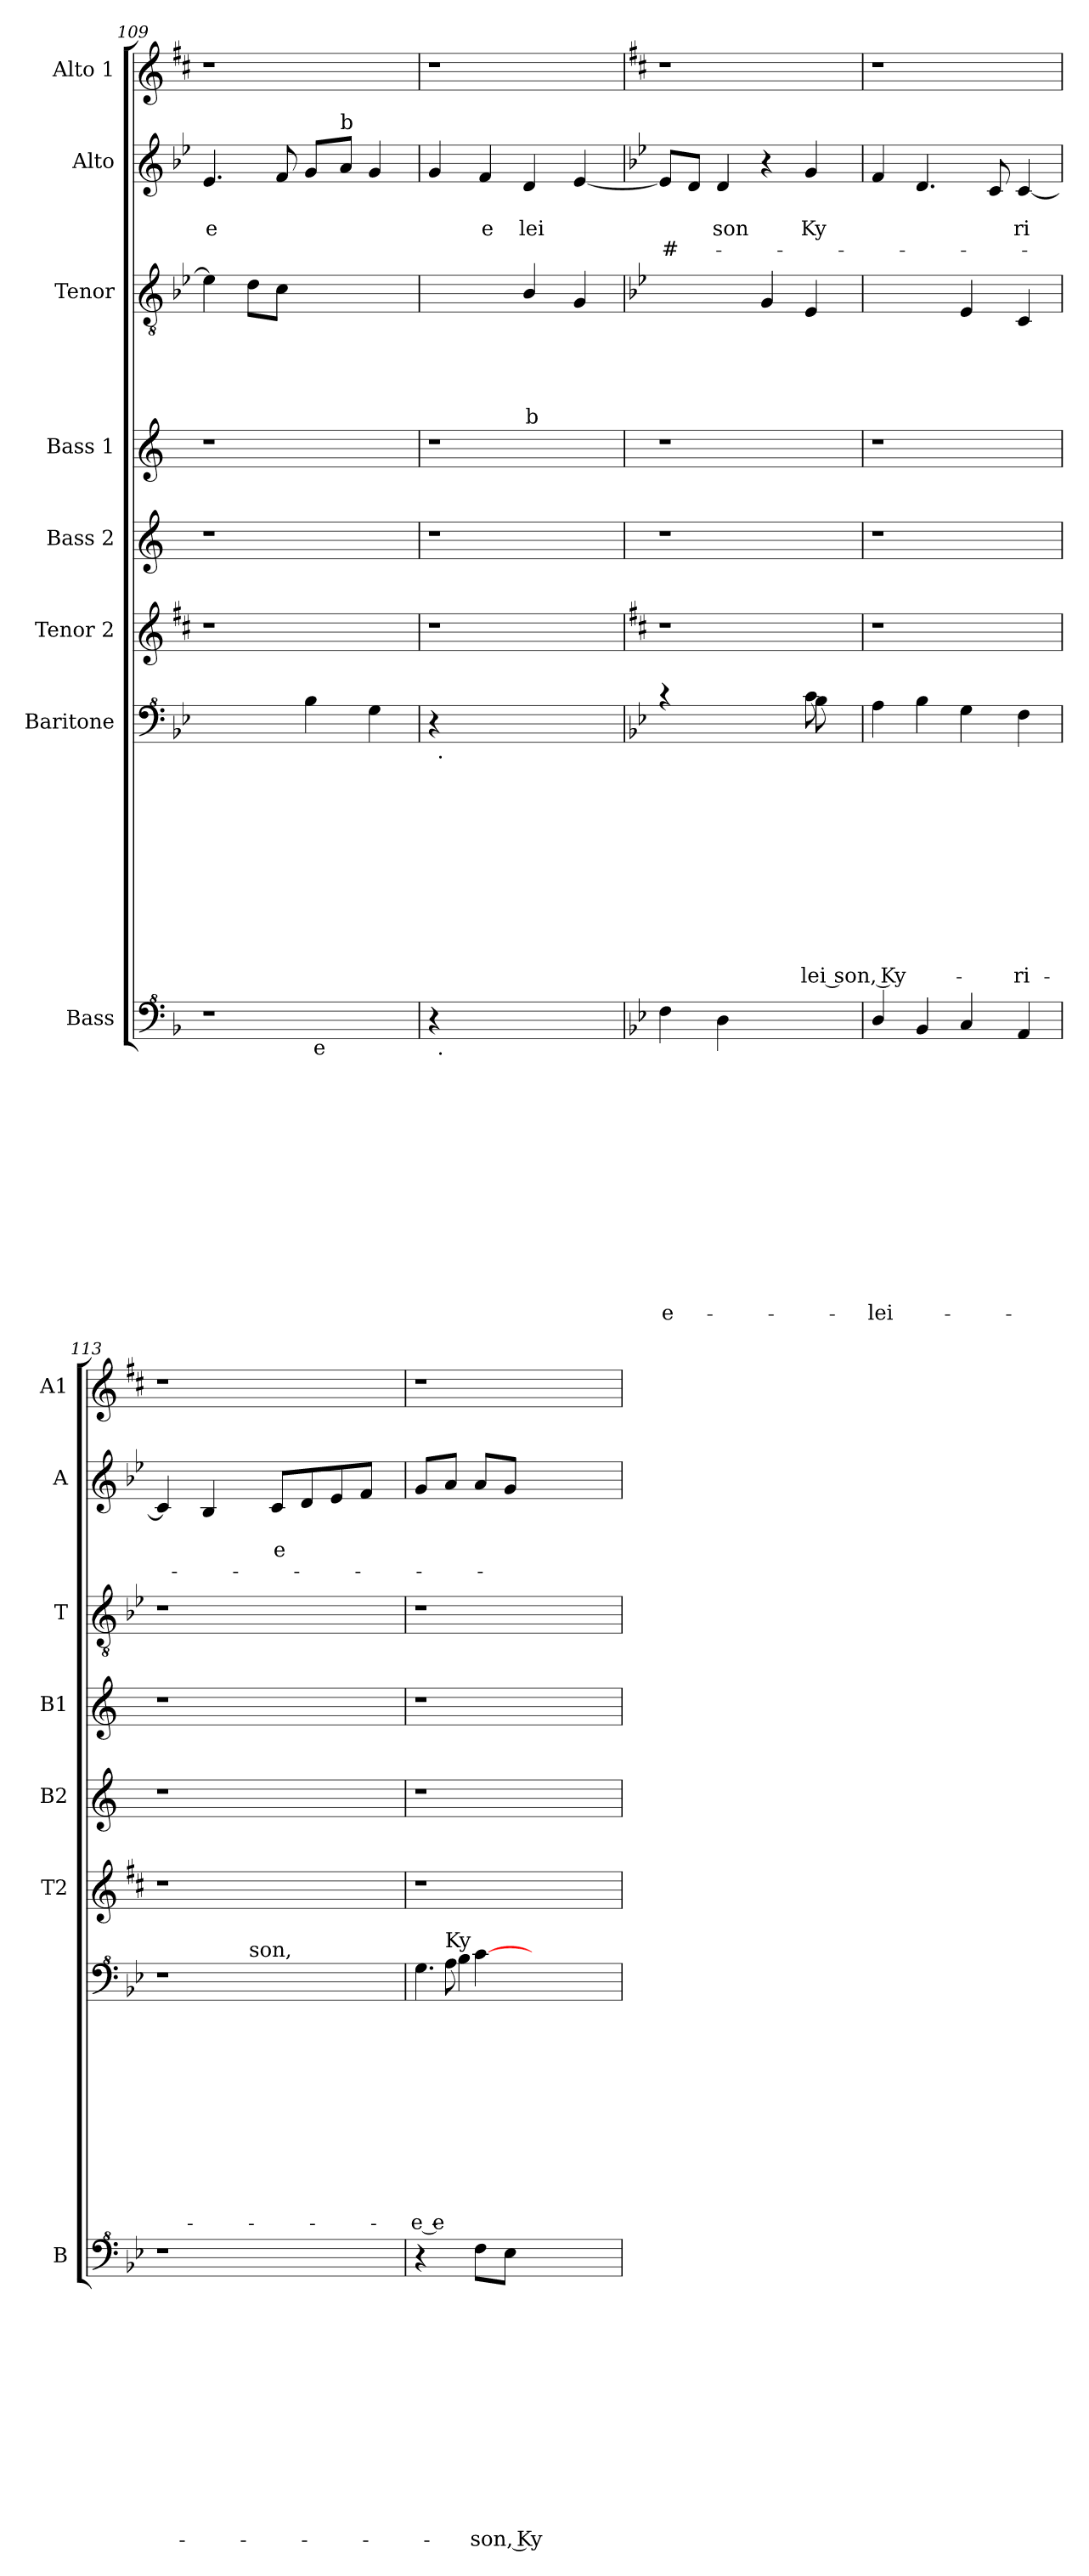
**kern	**text	**text	**text	**text	**text	**text	**text	**text	**text	**text	**text	**text	**text	**kern	**text	**text	**text	**text	**text	**text	**text	**text	**text	**text	**text	**kern	**kern	**kern	**kern	**text	**text	**text	**text	**text	**kern	**text	**text	**text	**kern
*part8	*part8	*part8	*part8	*part8	*part8	*part8	*part8	*part8	*part8	*part8	*part8	*part8	*part8	*part7	*part7	*part7	*part7	*part7	*part7	*part7	*part7	*part7	*part7	*part7	*part7	*part6	*part5	*part4	*part3	*part3	*part3	*part3	*part3	*part3	*part2	*part2	*part2	*part2	*part1
*staff8	*staff8	*staff8	*staff8	*staff8	*staff8	*staff8	*staff8	*staff8	*staff8	*staff8	*staff8	*staff8	*staff8	*staff7	*staff7	*staff7	*staff7	*staff7	*staff7	*staff7	*staff7	*staff7	*staff7	*staff7	*staff7	*staff6	*staff5	*staff4	*staff3	*staff3	*staff3	*staff3	*staff3	*staff3	*staff2	*staff2	*staff2	*staff2	*staff1
*I"Bass	*	*	*	*	*	*	*	*	*	*	*	*	*	*I"Baritone	*	*	*	*	*	*	*	*	*	*	*	*I"Tenor 2	*I"Bass 2	*I"Bass 1	*I"Tenor	*	*	*	*	*	*I"Alto	*	*	*	*I"Alto 1
*I'B	*	*	*	*	*	*	*	*	*	*	*	*	*	*	*	*	*	*	*	*	*	*	*	*	*	*I'T2	*I'B2	*I'B1	*I'T	*	*	*	*	*	*I'A	*	*	*	*I'A1
*clefF^4	*	*	*	*	*	*	*	*	*	*	*	*	*	*clefF^4	*	*	*	*	*	*	*	*	*	*	*	*clefG2	*clefG2	*clefG2	*clefGv2	*	*	*	*	*	*clefG2	*	*	*	*clefG2
*	*	*	*	*	*	*	*	*	*	*	*	*	*	*	*	*	*	*	*	*	*	*	*	*	*	*ITrd1c2	*	*	*ITrd1c2	*	*	*	*	*	*ITrd1c2	*	*	*	*ITrd1c2
*k[b-]	*	*	*	*	*	*	*	*	*	*	*	*	*	*k[b-e-]	*	*	*	*	*	*	*	*	*	*	*	*k[]	*k[]	*k[]	*k[b-e-a-d-]	*	*	*	*	*	*k[b-e-a-d-]	*	*	*	*k[]
*F:	*	*	*	*	*	*	*	*	*	*	*	*	*	*B-:	*	*	*	*	*	*	*	*	*	*	*	*C:	*C:	*C:	*A-:	*	*	*	*	*	*A-:	*	*	*	*C:
=109	=109	=109	=109	=109	=109	=109	=109	=109	=109	=109	=109	=109	=109	=109	=109	=109	=109	=109	=109	=109	=109	=109	=109	=109	=109	=109	=109	=109	=109	=109	=109	=109	=109	=109	=109	=109	=109	=109	=109
!LO:TX:b:t=ri	!	!	!	!	!	!	!	!	!	!	!	!	!	!	!	!	!	!	!	!	!	!	!	!	!	!	!	!	!	!	!	!	!	!	!	!	!	!	!
!	!	!	!	!	!	!	!	!	!	!	!	!	!	!	!	!	!	!	!	!	!	!	!	!	!	!	!	!	!	!	!	!	!	!	!	!	!LO:LY:b	!	!
*^	*	*	*	*	*	*	*	*	*	*	*	*	*	*	*	*	*	*	*	*	*	*	*	*	*	*	*	*	*	*	*	*	*	*	*	*	*	*	*
1r	2ryy	.	.	.	.	.	.	.	.	.	.	.	.	.	2ryy	.	.	.	.	.	.	.	.	.	.	.	1r	1r	1r	4d-\]	.	.	.	.	.	4.d-/	.	e	.	1r
.	.	.	.	.	.	.	.	.	.	.	.	.	.	.	.	.	.	.	.	.	.	.	.	.	.	.	.	.	.	8c\L	.	.	.	.	.	.	.	.	.	.
.	.	.	.	.	.	.	.	.	.	.	.	.	.	.	.	.	.	.	.	.	.	.	.	.	.	.	.	.	.	8B-\J	.	.	.	.	.	8e-/	.	.	.	.
.	64ryy	.	.	.	.	.	.	.	.	.	.	.	.	.	4b-\	.	.	.	.	.	.	.	.	.	.	.	.	.	.	2ryy	.	.	.	.	.	8f/L	.	.	.	.
!	!LO:TX:b:t=e	!	!	!	!	!	!	!	!	!	!	!	!	!	!	!	!	!	!	!	!	!	!	!	!	!	!	!	!	!	!	!	!	!	!	!	!	!	!	!
.	4ryy	.	.	.	.	.	.	.	.	.	.	.	.	.	.	.	.	.	.	.	.	.	.	.	.	.	.	.	.	.	.	.	.	.	.	.	.	.	.	.
!	!	!	!	!	!	!	!	!	!	!	!	!	!	!	!	!	!	!	!	!	!	!	!	!	!	!	!	!	!	!	!	!	!	!	!	!LO:TX:a:t=b	!	!	!	!
.	.	.	.	.	.	.	.	.	.	.	.	.	.	.	.	.	.	.	.	.	.	.	.	.	.	.	.	.	.	.	.	.	.	.	.	8g/J	.	.	.	.
.	.	.	.	.	.	.	.	.	.	.	.	.	.	.	4g\	.	.	.	.	.	.	.	.	.	.	.	.	.	.	.	.	.	.	.	.	4f/	.	.	.	.
.	8...ryy	.	.	.	.	.	.	.	.	.	.	.	.	.	.	.	.	.	.	.	.	.	.	.	.	.	.	.	.	.	.	.	.	.	.	.	.	.	.	.
!!LO:LB:g=z
=110	=110	=110	=110	=110	=110	=110	=110	=110	=110	=110	=110	=110	=110	=110	=110	=110	=110	=110	=110	=110	=110	=110	=110	=110	=110	=110	=110	=110	=110	=110	=110	=110	=110	=110	=110	=110	=110	=110	=110	=110
*	*	*	*	*	*	*	*	*	*	*	*	*	*	*	*^	*	*	*	*	*	*	*	*	*	*	*	*	*	*	*	*	*	*	*	*	*	*	*	*	*
4r	64ryy	.	.	.	.	.	.	.	.	.	.	.	.	.	4r	64ryy	.	.	.	.	.	.	.	.	.	.	.	1r	1r	1r	2ryy	.	.	.	.	.	4f/	.	.	.	1r
!	!	!	!	!	!	!	!	!	!	!	!	!	!	!	!	!LO:TX:b:t=.	!	!	!	!	!	!	!	!	!	!	!	!	!	!	!	!	!	!	!	!	!	!	!	!	!
!	!LO:TX:b:t=.	!	!	!	!	!	!	!	!	!	!	!	!	!	!	!	!	!	!	!	!	!	!	!	!	!	!	!	!	!	!	!	!	!	!	!	!	!	!	!	!
.	2ryy	.	.	.	.	.	.	.	.	.	.	.	.	.	.	2ryy	.	.	.	.	.	.	.	.	.	.	.	.	.	.	.	.	.	.	.	.	.	.	.	.	.
!	!	!	!	!	!	!	!	!	!	!	!	!	!	!	!	!	!	!	!	!	!	!	!	!	!	!	!	!	!	!	!	!	!	!	!	!	!	!	!LO:LY:b	!	!
2.ryy	.	.	.	.	.	.	.	.	.	.	.	.	.	.	2.ryy	.	.	.	.	.	.	.	.	.	.	.	.	.	.	.	.	.	.	.	.	.	4e-/	.	e	.	.
!	!	!	!	!	!	!	!	!	!	!	!	!	!	!	!	!	!	!	!	!	!	!	!	!	!	!	!	!	!	!	!	!	!	!	!	!LO:LY:b:rj	!	!	!LO:LY:b	!	!
.	.	.	.	.	.	.	.	.	.	.	.	.	.	.	.	.	.	.	.	.	.	.	.	.	.	.	.	.	.	.	4A-/	.	.	.	.	b	4c/	.	lei	.	.
.	4ryy	.	.	.	.	.	.	.	.	.	.	.	.	.	.	4ryy	.	.	.	.	.	.	.	.	.	.	.	.	.	.	.	.	.	.	.	.	.	.	.	.	.
.	.	.	.	.	.	.	.	.	.	.	.	.	.	.	.	.	.	.	.	.	.	.	.	.	.	.	.	.	.	.	4F/	.	.	.	.	.	[<4d-/	.	.	.	.
.	8...ryy	.	.	.	.	.	.	.	.	.	.	.	.	.	.	8...ryy	.	.	.	.	.	.	.	.	.	.	.	.	.	.	.	.	.	.	.	.	.	.	.	.	.
*v	*v	*	*	*	*	*	*	*	*	*	*	*	*	*	*	*	*	*	*	*	*	*	*	*	*	*	*	*	*	*	*	*	*	*	*	*	*	*	*	*	*
=111	=111	=111	=111	=111	=111	=111	=111	=111	=111	=111	=111	=111	=111	=111	=111	=111	=111	=111	=111	=111	=111	=111	=111	=111	=111	=111	=111	=111	=111	=111	=111	=111	=111	=111	=111	=111	=111	=111	=111	=111
*k[b-e-]	*	*	*	*	*	*	*	*	*	*	*	*	*	*	*	*	*	*	*	*	*	*	*	*	*	*	*	*	*	*	*	*	*	*	*	*	*	*	*	*
*B-:	*	*	*	*	*	*	*	*	*	*	*	*	*	*	*	*	*	*	*	*	*	*	*	*	*	*	*	*	*	*	*	*	*	*	*	*	*	*	*	*
*^	*	*	*	*	*	*	*	*	*	*	*	*	*	*	*	*	*	*	*	*	*	*	*	*	*	*	*	*	*	*	*	*	*	*	*	*	*	*	*	*
!	!	!	!	!	!	!	!	!	!	!	!	!	!	!LO:LY:b:rj	!	!	!	!	!	!	!	!	!	!	!	!	!	!	!	!	!	!	!	!	!	!	!	!	!	!LO:LY:b	!
*v	*v	*	*	*	*	*	*	*	*	*	*	*	*	*	*	*	*	*	*	*	*	*	*	*	*	*	*	*	*	*	*	*	*	*	*	*	*	*	*	*	*
4f\	.	.	.	.	.	.	.	.	.	.	.	.	e-	4rcc	2.ryy	.	.	.	.	.	.	.	.	.	.	.	1r	1r	1r	2ryy	.	.	.	.	.	8d-/L]	.	.	#-	1r
.	.	.	.	.	.	.	.	.	.	.	.	.	.	.	.	.	.	.	.	.	.	.	.	.	.	.	.	.	.	.	.	.	.	.	.	8c/J	.	.	.	.
!	!	!	!	!	!	!	!	!	!	!	!	!	!	!	!	!	!	!	!	!	!	!	!	!	!	!	!	!	!	!	!	!	!	!	!	!	!	!LO:LY:b	!	!
4d\	.	.	.	.	.	.	.	.	.	.	.	.	.	2ryy	.	.	.	.	.	.	.	.	.	.	.	.	.	.	.	.	.	.	.	.	.	4c/	.	son	.	.
2ryy	.	.	.	.	.	.	.	.	.	.	.	.	.	.	.	.	.	.	.	.	.	.	.	.	.	.	.	.	.	4F/	.	.	.	.	.	4r	.	.	.	.
!	!	!	!	!	!	!	!	!	!	!	!	!	!	!	!	!	!	!	!	!	!	!	!	!	!	!LO:LY:b:rj	!	!	!	!	!	!	!	!	!	!	!	!LO:LY:b	!	!
.	.	.	.	.	.	.	.	.	.	.	.	.	.	8cc\	8b-\	.	.	.	.	.	.	.	.	.	.	lei son, Ky-	.	.	.	4D-/	.	.	.	.	.	4f/	.	Ky	.	.
.	.	.	.	.	.	.	.	.	.	.	.	.	.	8ryy	8ryy	.	.	.	.	.	.	.	.	.	.	.	.	.	.	.	.	.	.	.	.	.	.	.	.	.
=112	=112	=112	=112	=112	=112	=112	=112	=112	=112	=112	=112	=112	=112	=112	=112	=112	=112	=112	=112	=112	=112	=112	=112	=112	=112	=112	=112	=112	=112	=112	=112	=112	=112	=112	=112	=112	=112	=112	=112	=112
!	!	!	!	!	!	!	!	!	!	!	!	!	!LO:LY:b	!	!	!	!	!	!	!	!	!	!	!	!	!	!	!	!	!	!	!	!	!	!	!	!	!	!	!
*	*	*	*	*	*	*	*	*	*	*	*	*	*	*v	*v	*	*	*	*	*	*	*	*	*	*	*	*	*	*	*	*	*	*	*	*	*	*	*	*	*
4d/	.	.	.	.	.	.	.	.	.	.	.	.	-lei-	4a\	.	.	.	.	.	.	.	.	.	.	.	1r	1r	1r	2ryy	.	.	.	.	.	4e-/	.	.	.	1r
4B-/	.	.	.	.	.	.	.	.	.	.	.	.	.	4b-\	.	.	.	.	.	.	.	.	.	.	.	.	.	.	.	.	.	.	.	.	4.c/	.	.	.	.
4c/	.	.	.	.	.	.	.	.	.	.	.	.	.	4g\	.	.	.	.	.	.	.	.	.	.	.	.	.	.	4D-/	.	.	.	.	.	.	.	.	.	.
.	.	.	.	.	.	.	.	.	.	.	.	.	.	.	.	.	.	.	.	.	.	.	.	.	.	.	.	.	.	.	.	.	.	.	8B-/	.	.	.	.
!	!	!	!	!	!	!	!	!	!	!	!	!	!	!	!	!	!	!	!	!	!	!	!	!	!LO:LY:b	!	!	!	!	!	!	!	!	!	!	!	!LO:LY:b	!	!
4A/	.	.	.	.	.	.	.	.	.	.	.	.	.	4f\	.	.	.	.	.	.	.	.	.	.	-ri-	.	.	.	4BB-/	.	.	.	.	.	[<4B-/	.	ri	.	.
=113	=113	=113	=113	=113	=113	=113	=113	=113	=113	=113	=113	=113	=113	=113	=113	=113	=113	=113	=113	=113	=113	=113	=113	=113	=113	=113	=113	=113	=113	=113	=113	=113	=113	=113	=113	=113	=113	=113	=113
*	*	*	*	*	*	*	*	*	*	*	*	*	*	*^	*	*	*	*	*	*	*	*	*	*	*	*	*	*	*	*	*	*	*	*	*	*	*	*	*
1r	.	.	.	.	.	.	.	.	.	.	.	.	.	1r	4ryy	.	.	.	.	.	.	.	.	.	.	.	1r	1r	1r	1r	.	.	.	.	.	4B-/]	.	.	.	1r
.	.	.	.	.	.	.	.	.	.	.	.	.	.	.	8ryy	.	.	.	.	.	.	.	.	.	.	.	.	.	.	.	.	.	.	.	.	4A-/	.	.	.	.
.	.	.	.	.	.	.	.	.	.	.	.	.	.	.	32.ryy	.	.	.	.	.	.	.	.	.	.	.	.	.	.	.	.	.	.	.	.	.	.	.	.	.
!	!	!	!	!	!	!	!	!	!	!	!	!	!	!	!LO:TX:a:t=son,	!	!	!	!	!	!	!	!	!	!	!	!	!	!	!	!	!	!	!	!	!	!	!	!	!
.	.	.	.	.	.	.	.	.	.	.	.	.	.	.	2ryy	.	.	.	.	.	.	.	.	.	.	.	.	.	.	.	.	.	.	.	.	.	.	.	.	.
!	!	!	!	!	!	!	!	!	!	!	!	!	!	!	!	!	!	!	!	!	!	!	!	!	!	!	!	!	!	!	!	!	!	!	!	!	!	!LO:LY:b	!	!
.	.	.	.	.	.	.	.	.	.	.	.	.	.	.	.	.	.	.	.	.	.	.	.	.	.	.	.	.	.	.	.	.	.	.	.	8B-/L	.	e	.	.
.	.	.	.	.	.	.	.	.	.	.	.	.	.	.	.	.	.	.	.	.	.	.	.	.	.	.	.	.	.	.	.	.	.	.	.	8c/	.	.	.	.
.	.	.	.	.	.	.	.	.	.	.	.	.	.	.	.	.	.	.	.	.	.	.	.	.	.	.	.	.	.	.	.	.	.	.	.	8d-/	.	.	.	.
.	.	.	.	.	.	.	.	.	.	.	.	.	.	.	.	.	.	.	.	.	.	.	.	.	.	.	.	.	.	.	.	.	.	.	.	8e-/J	.	.	.	.
.	.	.	.	.	.	.	.	.	.	.	.	.	.	.	16ryy	.	.	.	.	.	.	.	.	.	.	.	.	.	.	.	.	.	.	.	.	.	.	.	.	.
.	.	.	.	.	.	.	.	.	.	.	.	.	.	.	64ryy	.	.	.	.	.	.	.	.	.	.	.	.	.	.	.	.	.	.	.	.	.	.	.	.	.
=114	=114	=114	=114	=114	=114	=114	=114	=114	=114	=114	=114	=114	=114	=114	=114	=114	=114	=114	=114	=114	=114	=114	=114	=114	=114	=114	=114	=114	=114	=114	=114	=114	=114	=114	=114	=114	=114	=114	=114	=114
!	!	!	!	!	!	!	!	!	!	!	!	!	!	!	!	!	!	!	!	!	!	!	!	!	!	!LO:LY:b:rj	!	!	!	!	!	!	!	!	!	!	!	!	!	!
*	*	*	*	*	*	*	*	*	*	*	*	*	*	*	*^	*	*	*	*	*	*	*	*	*	*	*	*	*	*	*	*	*	*	*	*	*	*	*	*	*
4r	.	.	.	.	.	.	.	.	.	.	.	.	.	8ryy	4.g\	8ryy	.	.	.	.	.	.	.	.	.	.	-e e-	1r	1r	1r	1r	.	.	.	.	.	8f/L	.	.	.	1r
!	!	!	!	!	!	!	!	!	!	!	!	!	!	!LO:TX:a:t=Ky	!	!	!	!	!	!	!	!	!	!	!	!	!	!	!	!	!	!	!	!	!	!	!	!	!	!	!
.	.	.	.	.	.	.	.	.	.	.	.	.	.	8a\	.	4b-\	.	.	.	.	.	.	.	.	.	.	.	.	.	.	.	.	.	.	.	.	8g/J	.	.	.	.
!	!	!	!	!	!	!	!	!	!	!	!	!	!LO:LY:b:rj	!	!	!	!	!	!	!	!	!	!	!	!	!	!	!	!	!	!	!	!	!	!	!	!	!	!	!	!
8f\L	.	.	.	.	.	.	.	.	.	.	.	.	-son, Ky-	[<4cc\	.	.	.	.	.	.	.	.	.	.	.	.	.	.	.	.	.	.	.	.	.	.	8g/L	.	.	.	.
8e-\J	.	.	.	.	.	.	.	.	.	.	.	.	.	.	2ryy	2ryy	.	.	.	.	.	.	.	.	.	.	.	.	.	.	.	.	.	.	.	.	8f/J	.	.	.	.
2ryy	.	.	.	.	.	.	.	.	.	.	.	.	.	2ryy	.	.	.	.	.	.	.	.	.	.	.	.	.	.	.	.	.	.	.	.	.	.	2ryy	.	.	.	.
.	.	.	.	.	.	.	.	.	.	.	.	.	.	.	8ryy	8ryy	.	.	.	.	.	.	.	.	.	.	.	.	.	.	.	.	.	.	.	.	.	.	.	.	.
*	*	*	*	*	*	*	*	*	*	*	*	*	*	*v	*v	*v	*	*	*	*	*	*	*	*	*	*	*	*	*	*	*	*	*	*	*	*	*	*	*	*	*
=	=	=	=	=	=	=	=	=	=	=	=	=	=	=	=	=	=	=	=	=	=	=	=	=	=	=	=	=	=	=	=	=	=	=	=	=	=	=	=
*-	*-	*-	*-	*-	*-	*-	*-	*-	*-	*-	*-	*-	*-	*-	*-	*-	*-	*-	*-	*-	*-	*-	*-	*-	*-	*-	*-	*-	*-	*-	*-	*-	*-	*-	*-	*-	*-	*-	*-
